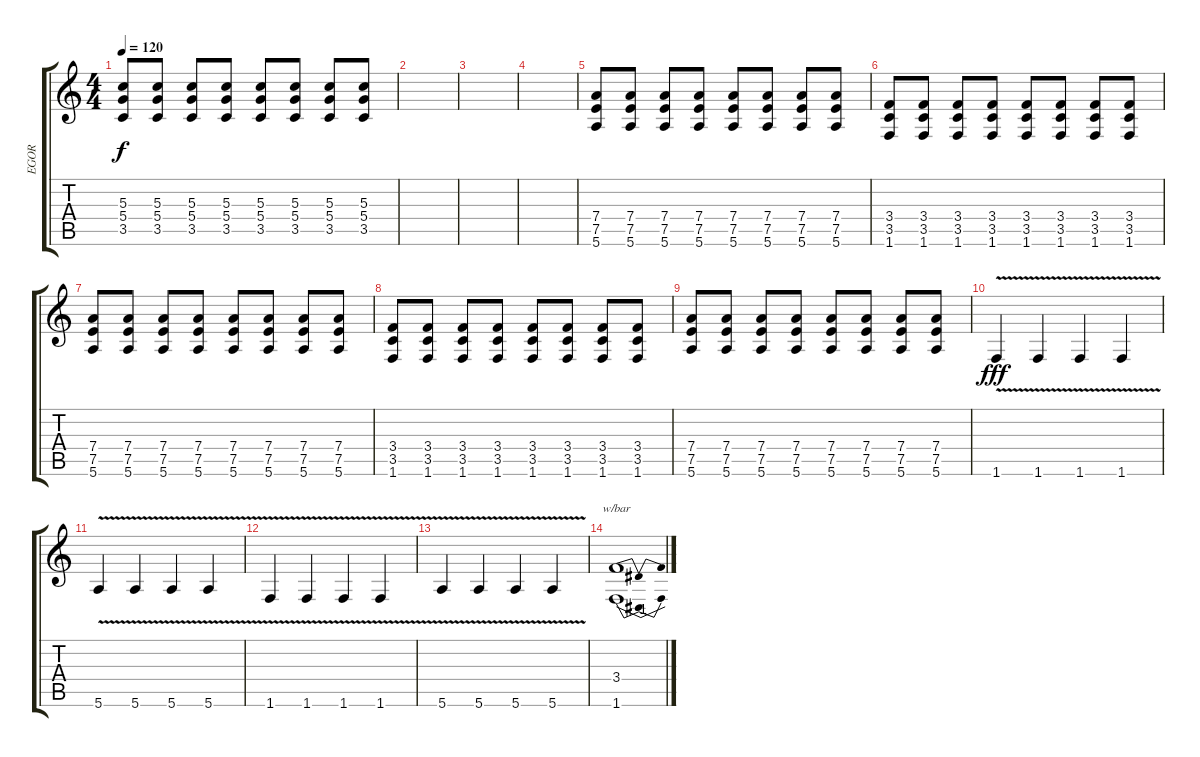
\track ("EGOR" "EGOR") {instrument acousticguitarsteel}
\staff {score tabs}
\tuning (E4 B3 G3 D3 A2 E2) {hide}
\ts (4 4)
\tempo 120
\clef g2
\ks c
(5.3 5.4 3.5).8{dy f} (5.3 5.4 3.5).8 (5.3 5.4 3.5).8 (5.3 5.4 3.5).8 (5.3 5.4 3.5).8 (5.3 5.4 3.5).8 (5.3 5.4 3.5).8 (5.3 5.4 3.5).8 |
|
|
|
(7.4 7.5 5.6).8{instrument distortionguitar} (7.4 7.5 5.6).8 (7.4 7.5 5.6).8 (7.4 7.5 5.6).8 (7.4 7.5 5.6).8 (7.4 7.5 5.6).8 (7.4 7.5 5.6).8 (7.4 7.5 5.6).8 |
(3.4 3.5 1.6).8{instrument distortionguitar} (3.4 3.5 1.6).8 (3.4 3.5 1.6).8 (3.4 3.5 1.6).8 (3.4 3.5 1.6).8 (3.4 3.5 1.6).8 (3.4 3.5 1.6).8 (3.4 3.5 1.6).8 |
(7.4 7.5 5.6).8 (7.4 7.5 5.6).8 (7.4 7.5 5.6).8 (7.4 7.5 5.6).8 (7.4 7.5 5.6).8 (7.4 7.5 5.6).8 (7.4 7.5 5.6).8 (7.4 7.5 5.6).8 |
(3.4 3.5 1.6).8{instrument distortionguitar} (3.4 3.5 1.6).8 (3.4 3.5 1.6).8 (3.4 3.5 1.6).8 (3.4 3.5 1.6).8 (3.4 3.5 1.6).8 (3.4 3.5 1.6).8 (3.4 3.5 1.6).8 |
(7.4 7.5 5.6).8 (7.4 7.5 5.6).8 (7.4 7.5 5.6).8 (7.4 7.5 5.6).8 (7.4 7.5 5.6).8 (7.4 7.5 5.6).8 (7.4 7.5 5.6).8 (7.4 7.5 5.6).8 |
1.6{v}.4{dy fff volume 16} 1.6{v}.4 1.6{v}.4 1.6{v}.4 |
5.6{v}.4 5.6{v}.4 5.6{v}.4 5.6{v}.4 |
1.6{v}.4 1.6{v}.4 1.6{v}.4 1.6{v}.4 |
5.6{v}.4 5.6{v}.4 5.6{v}.4 5.6{v}.4 |
(3.4 1.6).1{tbe (dip default 0 0 30 -4 60 0)}
